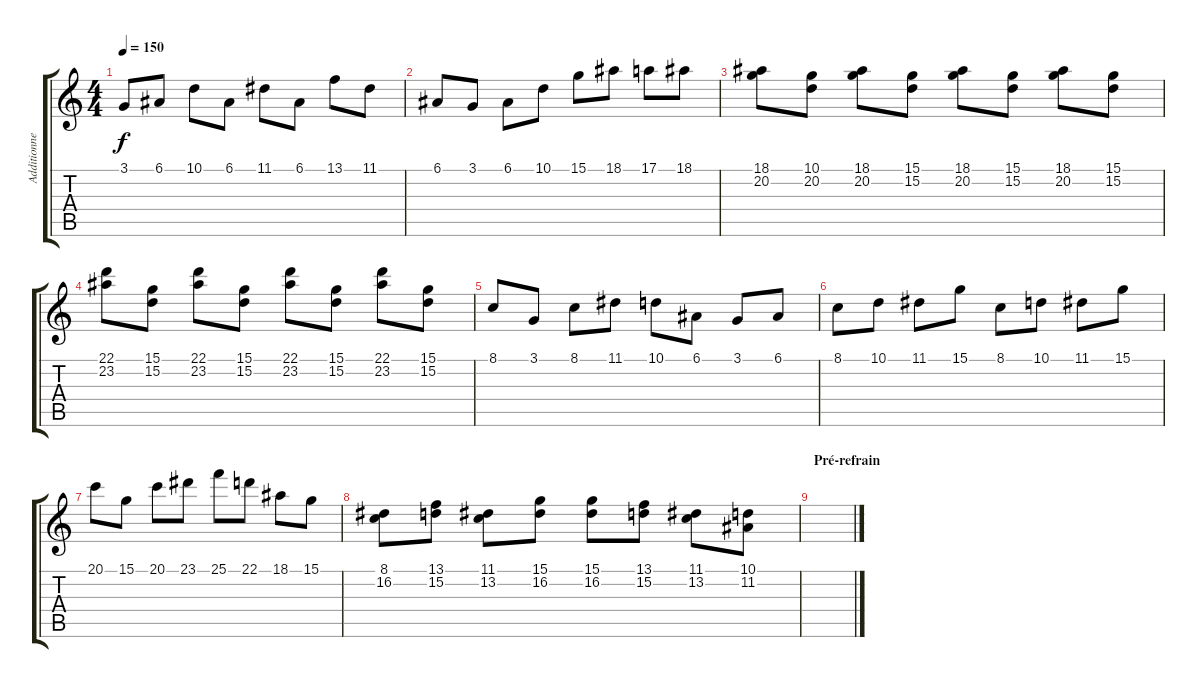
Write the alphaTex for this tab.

\track ("Additionnel" "Additionne") {instrument musicbox}
\staff {score tabs}
\tuning (E4 B3 G3 D3 A2 E2) {hide}
\ts (4 4)
\tempo 150
\clef g2
\ks c
3.1.8{dy f} 6.1.8 10.1.8 6.1.8 11.1.8 6.1.8 13.1.8 11.1.8 |
6.1.8 3.1.8 6.1.8 10.1.8 15.1.8 18.1.8 17.1.8 18.1.8 |
(18.1 20.2).8 (10.1 20.2).8 (18.1 20.2).8 (15.1 15.2).8 (18.1 20.2).8 (15.1 15.2).8 (18.1 20.2).8 (15.1 15.2).8 |
(22.1 23.2).8 (15.1 15.2).8 (22.1 23.2).8 (15.1 15.2).8 (22.1 23.2).8 (15.1 15.2).8 (22.1 23.2).8 (15.1 15.2).8 |
8.1.8 3.1.8 8.1.8 11.1.8 10.1.8 6.1.8 3.1.8 6.1.8 |
8.1.8 10.1.8 11.1.8 15.1.8 8.1.8 10.1.8 11.1.8 15.1.8 |
20.1.8 15.1.8 20.1.8 23.1.8 25.1.8 22.1.8 18.1.8 15.1.8 |
(8.1 16.2).8 (13.1 15.2).8 (11.1 13.2).8 (15.1 16.2).8 (15.1 16.2).8 (13.1 15.2).8 (11.1 13.2).8 (10.1 11.2).8 |
\section ("" "Pré-refrain")
